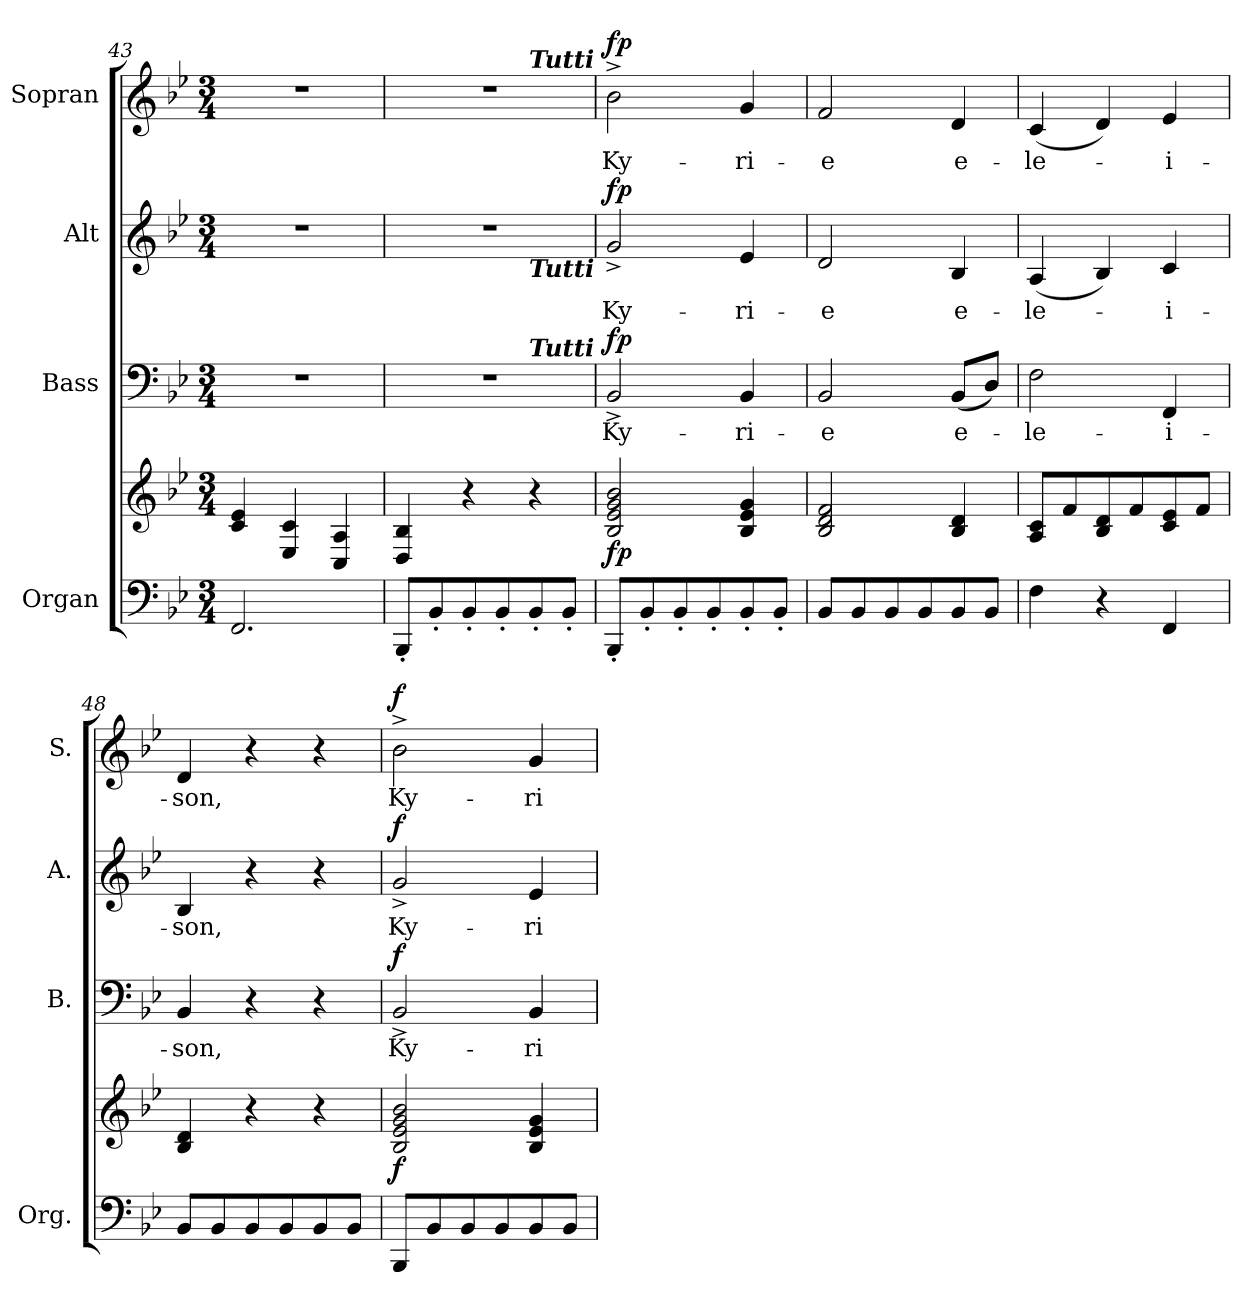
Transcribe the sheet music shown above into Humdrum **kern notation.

**kern	**kern	**dynam	**kern	**text	**dynam	**kern	**text	**dynam	**kern	**text	**dynam
*part4	*part4	*part4	*part3	*part3	*part3	*part2	*part2	*part2	*part1	*part1	*part1
*staff5	*staff4	*staff4/5	*staff3	*staff3	*staff3	*staff2	*staff2	*staff2	*staff1	*staff1	*staff1
*I"Organ	*	*	*I"Bass	*	*	*I"Alt	*	*	*I"Sopran	*	*
*I'Org.	*	*	*I'B.	*	*	*I'A.	*	*	*I'S.	*	*
!!LO:LB:g=z
*clefF4	*clefG2	*	*clefF4	*	*	*clefG2	*	*	*clefG2	*	*
*k[b-e-]	*k[b-e-]	*	*k[b-e-]	*	*	*k[b-e-]	*	*	*k[b-e-]	*	*
*B-:	*B-:	*	*B-:	*	*	*B-:	*	*	*B-:	*	*
*M3/4	*M3/4	*	*M3/4	*	*	*M3/4	*	*	*M3/4	*	*
=43	=43	=43	=43	=43	=43	=43	=43	=43	=43	=43	=43
!	!	!	!LO:N:vis=1	!	!	!LO:N:vis=1	!	!	!LO:N:vis=1	!	!
2.FFi/	4ci/ 4e-i	.	2.r	.	.	2.r	.	.	2.r	.	.
.	4E-i/ 4ci	.	.	.	.	.	.	.	.	.	.
.	4Ci/ 4Ai	.	.	.	.	.	.	.	.	.	.
=44	=44	=44	=44	=44	=44	=44	=44	=44	=44	=44	=44
!	!	!	!LO:N:vis=1	!	!	!LO:N:vis=1	!	!	!LO:N:vis=1	!	!
*	*	*	*^	*	*	*^	*	*	*^	*	*
8BBB-'i/L	4Di/ 4B-i	.	2.r	2ryy	.	.	2.r	2ryy	.	.	2.r	2ryy	.	.
8BB-'i/	.	.	.	.	.	.	.	.	.	.	.	.	.	.
8BB-'i/	4r	.	.	.	.	.	.	.	.	.	.	.	.	.
8BB-'i/	.	.	.	.	.	.	.	.	.	.	.	.	.	.
!	!	!	!	!	!	!	!	!	!	!	!	!LO:TX:a:Bi:t=Tutti	!	!
!	!	!	!	!	!	!	!	!LO:TX:b:Bi:t=Tutti	!	!	!	!	!	!
!	!	!	!	!LO:TX:a:Bi:t=Tutti	!	!	!	!	!	!	!	!	!	!
8BB-'i/	4r	.	.	4ryy	.	.	.	4ryy	.	.	.	4ryy	.	.
8BB-'i/J	.	.	.	.	.	.	.	.	.	.	.	.	.	.
*	*	*	*v	*v	*	*	*	*	*	*	*v	*v	*	*
*	*	*	*	*	*	*v	*v	*	*	*	*	*
=45	=45	=45	=45	=45	=45	=45	=45	=45	=45	=45	=45
*	*	*	*^	*	*	*^	*	*	*^	*	*
!	!	!	!	!	!LO:LY:b:color=#000000	!	!	!	!	!	!	!	!	!
*	*	*	*v	*v	*	*	*	*	*	*	*v	*v	*	*
*	*	*	*	*	*	*v	*v	*	*	*	*	*
*	*	*	*^	*	*	*^	*	*	*^	*	*
!	!	!	!	!	!	!	!	!	!LO:LY:b:color=#000000	!	!	!	!	!
*	*	*	*v	*v	*	*	*	*	*	*	*v	*v	*	*
*	*	*	*	*	*	*v	*v	*	*	*	*	*
*	*	*	*^	*	*	*^	*	*	*^	*	*
!	!	!	!	!	!	!	!	!	!	!	!	!	!LO:LY:b:color=#000000	!
*	*	*	*v	*v	*	*	*	*	*	*	*v	*v	*	*
*	*	*	*	*	*	*v	*v	*	*	*	*	*
8BBB-'i/L	2B-i/ 2e-i 2gi 2b-i	fp	2BB-^i/	Ky-	fp	2g^i/	Ky-	fp	2b-^i\	Ky-	fp
8BB-'i/	.	.	.	.	.	.	.	.	.	.	.
8BB-'i/	.	.	.	.	.	.	.	.	.	.	.
8BB-'i/	.	.	.	.	.	.	.	.	.	.	.
!	!	!	!	!LO:LY:b:color=#000000	!	!	!	!	!	!	!
!	!	!	!	!	!	!	!LO:LY:b:color=#000000	!	!	!	!
!	!	!	!	!	!	!	!	!	!	!LO:LY:b:color=#000000	!
8BB-'i/	4B-i/ 4e-i 4gi	.	4BB-i/	-ri-	.	4e-i/	-ri-	.	4gi/	-ri-	.
8BB-'i/J	.	.	.	.	.	.	.	.	.	.	.
=46	=46	=46	=46	=46	=46	=46	=46	=46	=46	=46	=46
!	!	!	!	!LO:LY:b:color=#000000	!	!	!	!	!	!	!
!	!	!	!	!	!	!	!LO:LY:b:color=#000000	!	!	!	!
!	!	!	!	!	!	!	!	!	!	!LO:LY:b:color=#000000	!
8BB-i/L	2B-i/ 2di 2fi	.	2BB-i/	-e	.	2di/	-e	.	2fi/	-e	.
8BB-i/	.	.	.	.	.	.	.	.	.	.	.
8BB-i/	.	.	.	.	.	.	.	.	.	.	.
8BB-i/	.	.	.	.	.	.	.	.	.	.	.
!	!	!	!	!LO:LY:b:color=#000000	!	!	!	!	!	!	!
!	!	!	!	!	!	!	!LO:LY:b:color=#000000	!	!	!	!
!	!	!	!	!	!	!	!	!	!	!LO:LY:b:color=#000000	!
8BB-i/	4B-i/ 4di	.	(8BB-i/L	e-	.	4B-i/	e-	.	4di/	e-	.
8BB-i/J	.	.	8Di/J)	.	.	.	.	.	.	.	.
=47	=47	=47	=47	=47	=47	=47	=47	=47	=47	=47	=47
!	!	!	!	!LO:LY:b:color=#000000	!	!	!	!	!	!	!
!	!	!	!	!	!	!	!LO:LY:b:color=#000000	!	!	!	!
!	!	!	!	!	!	!	!	!	!	!LO:LY:b:color=#000000	!
4Fi\	8Ai/ 8ciL	.	2Fi\	-le-	.	(4Ai/	-le-	.	(4ci/	-le-	.
.	8fi/	.	.	.	.	.	.	.	.	.	.
4r	8B-i/ 8di	.	.	.	.	4B-i/)	.	.	4di/)	.	.
.	8fi/	.	.	.	.	.	.	.	.	.	.
!	!	!	!	!LO:LY:b:color=#000000	!	!	!	!	!	!	!
!	!	!	!	!	!	!	!LO:LY:b:color=#000000	!	!	!	!
!	!	!	!	!	!	!	!	!	!	!LO:LY:b:color=#000000	!
4FFi/	8ci/ 8e-i	.	4FFi/	-i-	.	4ci/	-i-	.	4e-i/	-i-	.
.	8fi/J	.	.	.	.	.	.	.	.	.	.
=48	=48	=48	=48	=48	=48	=48	=48	=48	=48	=48	=48
!	!	!	!	!LO:LY:b:color=#000000	!	!	!	!	!	!	!
!	!	!	!	!	!	!	!LO:LY:b:color=#000000	!	!	!	!
!	!	!	!	!	!	!	!	!	!	!LO:LY:b:color=#000000	!
8BB-i/L	4B-i/ 4di	.	4BB-i/	-son,	.	4B-i/	-son,	.	4di/	-son,	.
8BB-i/	.	.	.	.	.	.	.	.	.	.	.
8BB-i/	4r	.	4r	.	.	4r	.	.	4r	.	.
8BB-i/	.	.	.	.	.	.	.	.	.	.	.
8BB-i/	4r	.	4r	.	.	4r	.	.	4r	.	.
8BB-i/J	.	.	.	.	.	.	.	.	.	.	.
!!LO:PB:g=z
=49	=49	=49	=49	=49	=49	=49	=49	=49	=49	=49	=49
!	!	!	!	!LO:LY:b:color=#000000	!	!	!	!	!	!	!
!	!	!	!	!	!	!	!LO:LY:b:color=#000000	!	!	!	!
!	!	!	!	!	!	!	!	!	!	!LO:LY:b:color=#000000	!
8BBB-i/L	2B-i/ 2e-i 2gi 2b-i	f	2BB-^i/	Ky-	f	2g^i/	Ky-	f	2b-^i\	Ky-	f
8BB-i/	.	.	.	.	.	.	.	.	.	.	.
8BB-i/	.	.	.	.	.	.	.	.	.	.	.
8BB-i/	.	.	.	.	.	.	.	.	.	.	.
!	!	!	!	!LO:LY:b:color=#000000	!	!	!	!	!	!	!
!	!	!	!	!	!	!	!LO:LY:b:color=#000000	!	!	!	!
!	!	!	!	!	!	!	!	!	!	!LO:LY:b:color=#000000	!
8BB-i/	4B-i/ 4e-i 4gi	.	4BB-i/	-ri-	.	4e-i/	-ri-	.	4gi/	-ri-	.
8BB-i/J	.	.	.	.	.	.	.	.	.	.	.
=	=	=	=	=	=	=	=	=	=	=	=
*-	*-	*-	*-	*-	*-	*-	*-	*-	*-	*-	*-
